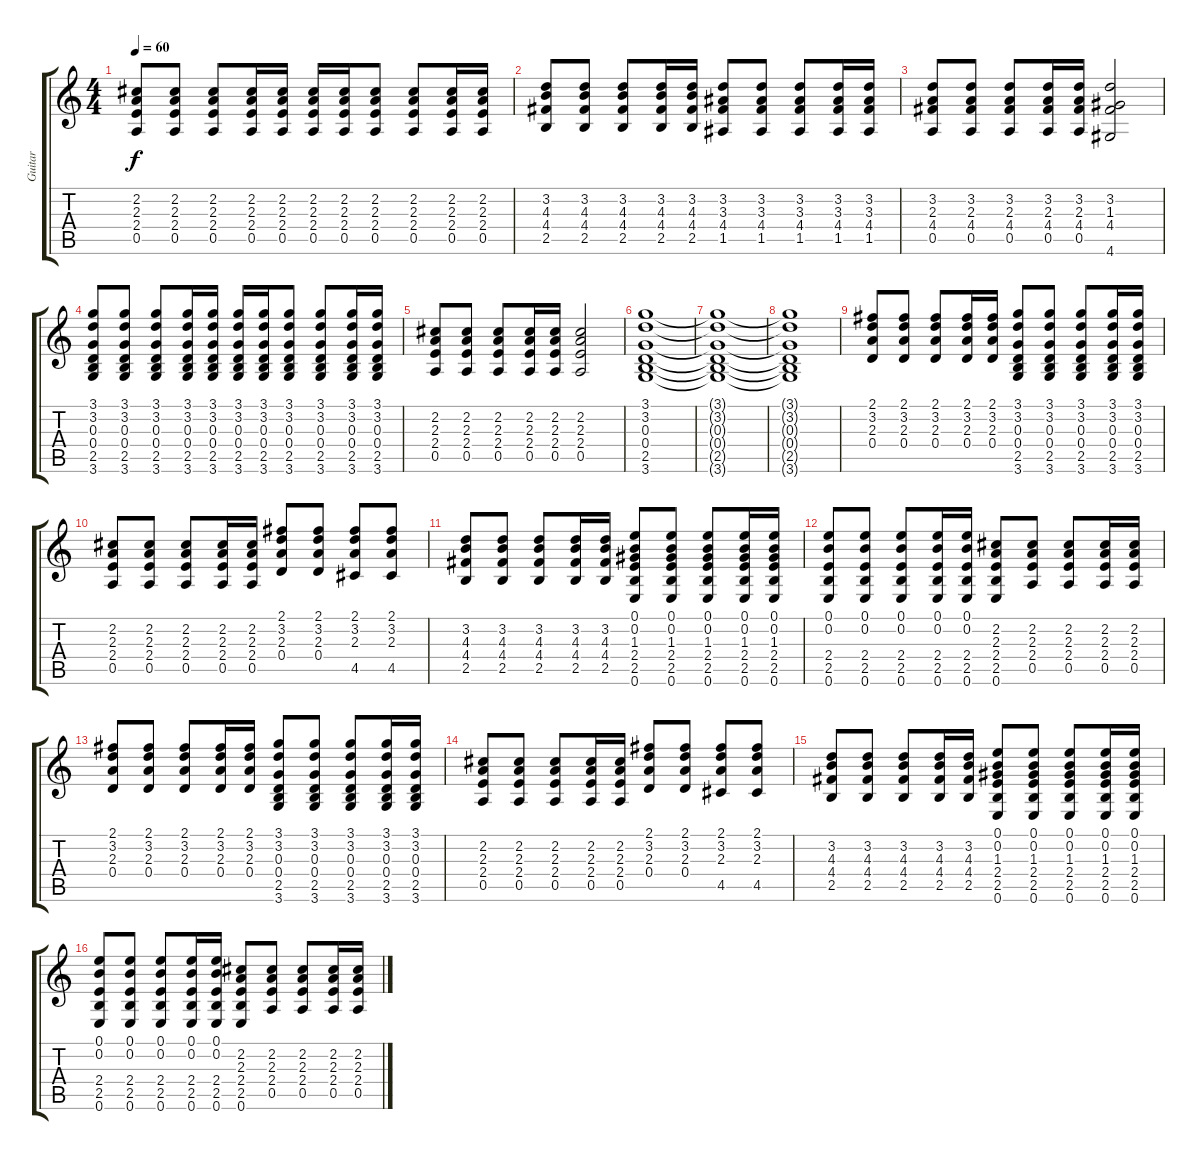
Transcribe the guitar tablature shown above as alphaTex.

\track ("Guitar" "Guitar") {instrument acousticguitarsteel}
\staff {score tabs}
\tuning (E4 B3 G3 D3 A2 E2) {hide}
\ts (4 4)
\tempo 60
\clef g2
\ks c
(2.2 2.3 2.4 0.5).8{dy f} (2.2 2.3 2.4 0.5).8 (2.2 2.3 2.4 0.5).8 (2.2 2.3 2.4 0.5).16 (2.2 2.3 2.4 0.5).16 (2.2 2.3 2.4 0.5).16 (2.2 2.3 2.4 0.5).16 (2.2 2.3 2.4 0.5).8 (2.2 2.3 2.4 0.5).8 (2.2 2.3 2.4 0.5).16 (2.2 2.3 2.4 0.5).16 |
(3.2 4.3 4.4 2.5).8 (3.2 4.3 4.4 2.5).8 (3.2 4.3 4.4 2.5).8 (3.2 4.3 4.4 2.5).16 (3.2 4.3 4.4 2.5).16 (3.2 3.3 4.4 1.5).8 (3.2 3.3 4.4 1.5).8 (3.2 3.3 4.4 1.5).8 (3.2 3.3 4.4 1.5).16 (3.2 3.3 4.4 1.5).16 |
(3.2 2.3 4.4 0.5).8 (3.2 2.3 4.4 0.5).8 (3.2 2.3 4.4 0.5).8 (3.2 2.3 4.4 0.5).16 (3.2 2.3 4.4 0.5).16 (3.2 1.3 4.4 4.6).2 |
(3.1 3.2 0.3 0.4 2.5 3.6).8 (3.1 3.2 0.3 0.4 2.5 3.6).8 (3.1 3.2 0.3 0.4 2.5 3.6).8 (3.1 3.2 0.3 0.4 2.5 3.6).16 (3.1 3.2 0.3 0.4 2.5 3.6).16 (3.1 3.2 0.3 0.4 2.5 3.6).16 (3.1 3.2 0.3 0.4 2.5 3.6).16 (3.1 3.2 0.3 0.4 2.5 3.6).8 (3.1 3.2 0.3 0.4 2.5 3.6).8 (3.1 3.2 0.3 0.4 2.5 3.6).16 (3.1 3.2 0.3 0.4 2.5 3.6).16 |
(2.2 2.3 2.4 0.5).8 (2.2 2.3 2.4 0.5).8 (2.2 2.3 2.4 0.5).8 (2.2 2.3 2.4 0.5).16 (2.2 2.3 2.4 0.5).16 (2.2 2.3 2.4 0.5).2 |
(3.1 3.2 0.3 0.4 2.5 3.6).1 |
(3.1{t} 3.2{t} 0.3{t} 0.4{t} 2.5{t} 3.6{t}).1 |
(3.1{t} 3.2{t} 0.3{t} 0.4{t} 2.5{t} 3.6{t}).1 |
(2.1 3.2 2.3 0.4).8 (2.1 3.2 2.3 0.4).8 (2.1 3.2 2.3 0.4).8 (2.1 3.2 2.3 0.4).16 (2.1 3.2 2.3 0.4).16 (3.1 3.2 0.3 0.4 2.5 3.6).8 (3.1 3.2 0.3 0.4 2.5 3.6).8 (3.1 3.2 0.3 0.4 2.5 3.6).8 (3.1 3.2 0.3 0.4 2.5 3.6).16 (3.1 3.2 0.3 0.4 2.5 3.6).16 |
(2.2 2.3 2.4 0.5).8 (2.2 2.3 2.4 0.5).8 (2.2 2.3 2.4 0.5).8 (2.2 2.3 2.4 0.5).16 (2.2 2.3 2.4 0.5).16 (2.1 3.2 2.3 0.4).8 (2.1 3.2 2.3 0.4).8 (2.1 3.2 2.3 4.5).8 (2.1 3.2 2.3 4.5).8 |
(3.2 4.3 4.4 2.5).8 (3.2 4.3 4.4 2.5).8 (3.2 4.3 4.4 2.5).8 (3.2 4.3 4.4 2.5).16 (3.2 4.3 4.4 2.5).16 (0.1 0.2 1.3 2.4 2.5 0.6).8 (0.1 0.2 1.3 2.4 2.5 0.6).8 (0.1 0.2 1.3 2.4 2.5 0.6).8 (0.1 0.2 1.3 2.4 2.5 0.6).16 (0.1 0.2 1.3 2.4 2.5 0.6).16 |
(0.1 0.2 2.4 2.5 0.6).8 (0.1 0.2 2.4 2.5 0.6).8 (0.1 0.2 2.4 2.5 0.6).8 (0.1 0.2 2.4 2.5 0.6).16 (0.1 0.2 2.4 2.5 0.6).16 (2.2 2.3 2.4 2.5 0.6).8 (2.2 2.3 2.4 0.5).8 (2.2 2.3 2.4 0.5).8 (2.2 2.3 2.4 0.5).16 (2.2 2.3 2.4 0.5).16 |
(2.1 3.2 2.3 0.4).8 (2.1 3.2 2.3 0.4).8 (2.1 3.2 2.3 0.4).8 (2.1 3.2 2.3 0.4).16 (2.1 3.2 2.3 0.4).16 (3.1 3.2 0.3 0.4 2.5 3.6).8 (3.1 3.2 0.3 0.4 2.5 3.6).8 (3.1 3.2 0.3 0.4 2.5 3.6).8 (3.1 3.2 0.3 0.4 2.5 3.6).16 (3.1 3.2 0.3 0.4 2.5 3.6).16 |
(2.2 2.3 2.4 0.5).8 (2.2 2.3 2.4 0.5).8 (2.2 2.3 2.4 0.5).8 (2.2 2.3 2.4 0.5).16 (2.2 2.3 2.4 0.5).16 (2.1 3.2 2.3 0.4).8 (2.1 3.2 2.3 0.4).8 (2.1 3.2 2.3 4.5).8 (2.1 3.2 2.3 4.5).8 |
(3.2 4.3 4.4 2.5).8 (3.2 4.3 4.4 2.5).8 (3.2 4.3 4.4 2.5).8 (3.2 4.3 4.4 2.5).16 (3.2 4.3 4.4 2.5).16 (0.1 0.2 1.3 2.4 2.5 0.6).8 (0.1 0.2 1.3 2.4 2.5 0.6).8 (0.1 0.2 1.3 2.4 2.5 0.6).8 (0.1 0.2 1.3 2.4 2.5 0.6).16 (0.1 0.2 1.3 2.4 2.5 0.6).16 |
(0.1 0.2 2.4 2.5 0.6).8 (0.1 0.2 2.4 2.5 0.6).8 (0.1 0.2 2.4 2.5 0.6).8 (0.1 0.2 2.4 2.5 0.6).16 (0.1 0.2 2.4 2.5 0.6).16 (2.2 2.3 2.4 2.5 0.6).8 (2.2 2.3 2.4 0.5).8 (2.2 2.3 2.4 0.5).8 (2.2 2.3 2.4 0.5).16 (2.2 2.3 2.4 0.5).16
